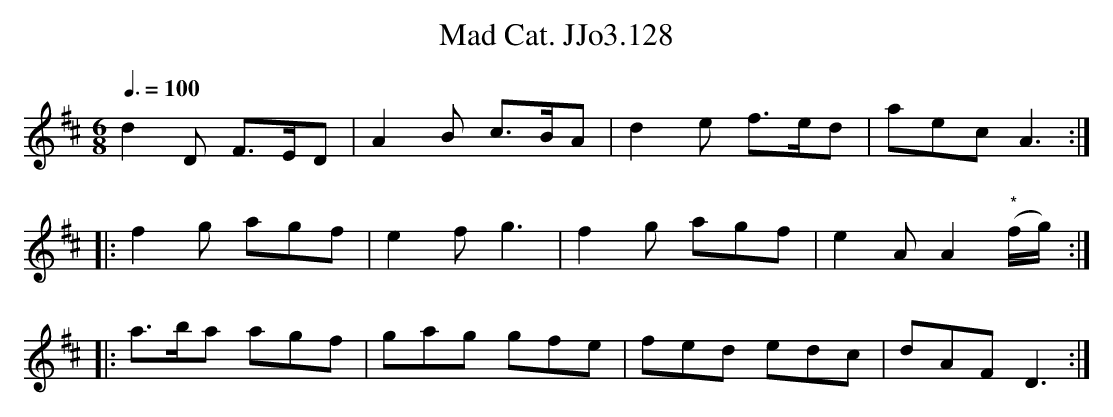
X:1
T:Mad Cat. JJo3.128
M:6/8
L:1/8
Q:3/8=100
K:D
d2D F>ED | A2B c>BA | d2e f>ed | aec A3 :|
|: f2g agf | e2f g3 | f2g agf | e2A A2 "*"(f/g/) :|
|: a>ba agf | gag gfe | fed edc | dAF D3 :|
